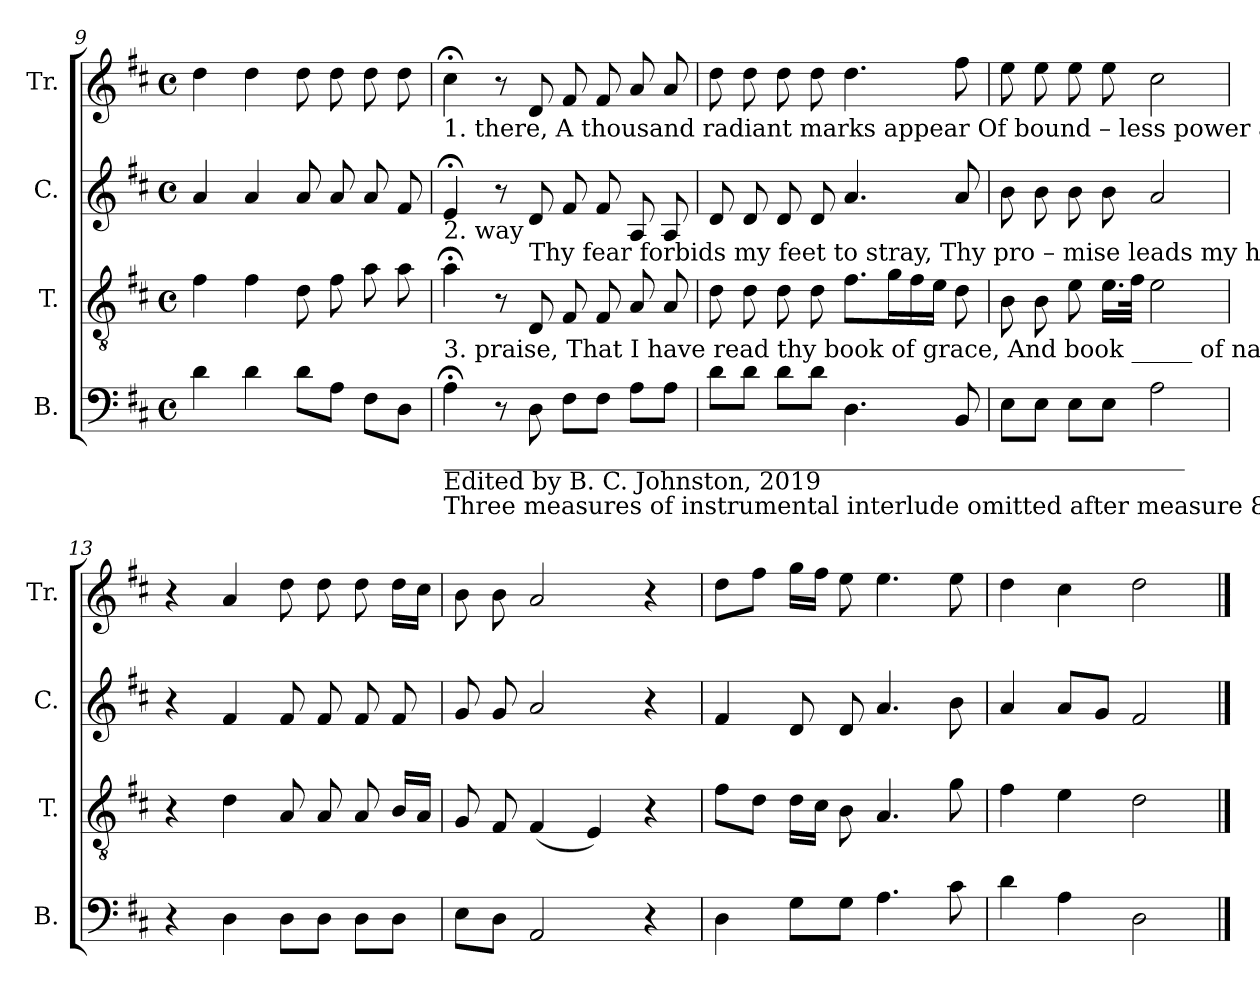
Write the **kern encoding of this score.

**kern	**kern	**kern	**kern
*part4	*part3	*part2	*part1
*staff4	*staff3	*staff2	*staff1
*I"B.	*I"T.	*I"C.	*I"Tr.
*I'B.	*I'T.	*I'C.	*I'Tr.
*clefF4	*clefGv2	*clefG2	*clefG2
*k[f#c#]	*k[f#c#]	*k[f#c#]	*k[f#c#]
*M4/4	*M4/4	*M4/4	*M4/4
*met(c)	*met(c)	*met(c)	*met(c)
=9	=9	=9	=9
4d!\	4f#!\	4a!/	4dd!\
4d!\	4f#!\	4a!/	4dd!\
8d!\L	8d!\	8a!/	8dd!\
8A!\J	8f#!\	8a!/	8dd!\
8F#!\L	8a!\	8a!/	8dd!\
8D!\J	8a!\	8f#!/	8dd!\
!!LO:LB:g=z
=10	=10	=10	=10
!	!	!	!LO:TX:b:t=1. there,  A  thousand  radiant   marks  appear  Of   bound     –     less  power and skill divine,        Of  boundless power and skill  divine,            Of bound less power and  skill  di – vine.
!	!	!LO:TX:b:t=2.   way	!
!	!LO:TX:b:t=3.  praise, That  I  have read  thy  book of grace,  And book _____  of     nature,  not  in   vain,       And book  of   nature,    not    in    vain,           And   book  of    nature,   not  in    vain.	!	!
!LO:TX:b:t=_____________________________________________________________	!	!	!
!LO:TX:b:t=Edited by B. C. Johnston, 2019	!	!	!
!LO:TX:b:t=Three measures of instrumental interlude omitted after measure 8, and at end.	!	!	!
4A;<!\	4a;<!\	4e;<!/	4cc#;<!\
8r	8r	8r	8r
!	!	!LO:TX:b:t=Thy fear  forbids    my     feet   to  stray, Thy pro      –      mise  leads  my heart to rest,    Thy promise leads my    heart  to   rest,          Thy    pro mise leads  my  heart  to  rest.	!
8D!\	8D!/	8d!/	8d!/
8F#!\L	8F#!/	8f#!/	8f#!/
8F#!\J	8F#!/	8f#!/	8f#!/
8A!\L	8A!/	8A!/	8a!/
8A!\J	8A!/	8A!/	8a!/
=11	=11	=11	=11
8d!\L	8d!\	8d!/	8dd!\
8d!\J	8d!\	8d!/	8dd!\
8d!\L	8d!\	8d!/	8dd!\
8d!\J	8d!\	8d!/	8dd!\
4.D!\	8.f#!\L	4.a!/	4.dd!\
.	16g!\L	.	.
.	16f#!\	.	.
.	16e!\JJ	.	.
8BB!/	8d!\	8a!/	8ff#!\
=12	=12	=12	=12
8E!\L	8B!\	8b!\	8ee!\
8E!\J	8B!\	8b!\	8ee!\
8E!\L	8e!\	8b!\	8ee!\
8E!\J	16.e!\LL	8b!\	8ee!\
.	32f#!\JJk	.	.
2A!\	2e!\	2a!/	2cc#!\
=13	=13	=13	=13
4r	4r	4r	4r
4D!\	4d!\	4f#!/	4a!/
8D!\L	8A!/	8f#!/	8dd!\
8D!\J	8A!/	8f#!/	8dd!\
8D!\L	8A!/	8f#!/	8dd!\
8D!\J	16B!/LL	8f#!/	16dd!\LL
.	16A!/JJ	.	16cc#!\JJ
=14	=14	=14	=14
8E!\L	8G!/	8g!/	8b!\
8D!\J	8F#!/	8g!/	8b!\
2AA!/	(<4F#!/	2a!/	2a!/
.	4E!/)	.	.
4r	4r	4r	4r
=15	=15	=15	=15
4D!\	8f#!\L	4f#!/	8dd!\L
.	8d!\J	.	8ff#!\J
8G!\L	16d!\LL	8d!/	16gg!\LL
.	16c#!\JJ	.	16ff#!\JJ
8G!\J	8B!\	8d!/	8ee!\
4.A!\	4.A!/	4.a!/	4.ee!\
8c#!\	8g!\	8b!\	8ee!\
=16	=16	=16	=16
4d!\	4f#!\	4a!/	4dd!\
4A!\	4e!\	8a!/L	4cc#!\
.	.	8g!/J	.
2D!\	2d!\	2f#!/	2dd!\
==	==	==	==
*-	*-	*-	*-
